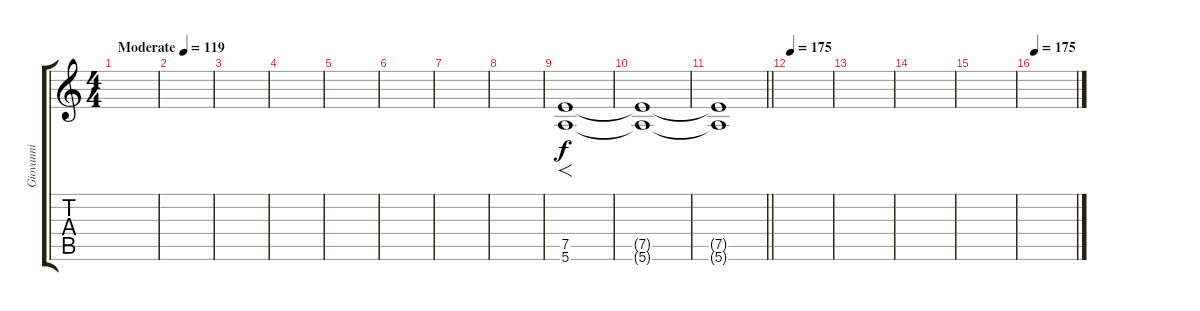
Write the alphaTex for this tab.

\track ("Giovanni" "Giovanni") {instrument overdrivenguitar}
\staff {score tabs}
\tuning (E4 B3 G3 D3 A2 E2) {hide}
\ts (4 4)
\tempo (119 "Moderate")
\clef g2
\ks c
|
|
|
|
|
|
|
|
(7.5 5.6).1{f} |
(7.5{t} 5.6{t}).1 |
\barLineRight lightlight
(7.5{t} 5.6{t}).1 |
\tempo 175
|
|
|
|
\tempo 175
